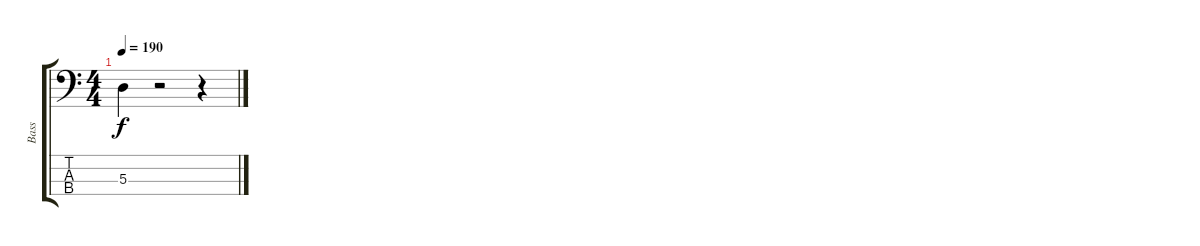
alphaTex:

\track ("Bass" "Bass") {instrument acousticguitarnylon}
\staff {score tabs}
\tuning (G2 D2 A1 E1) {hide}
\ts (4 4)
\tempo 190
\clef f4
\ks c
5.3.4{dy f} r.2 r.4
